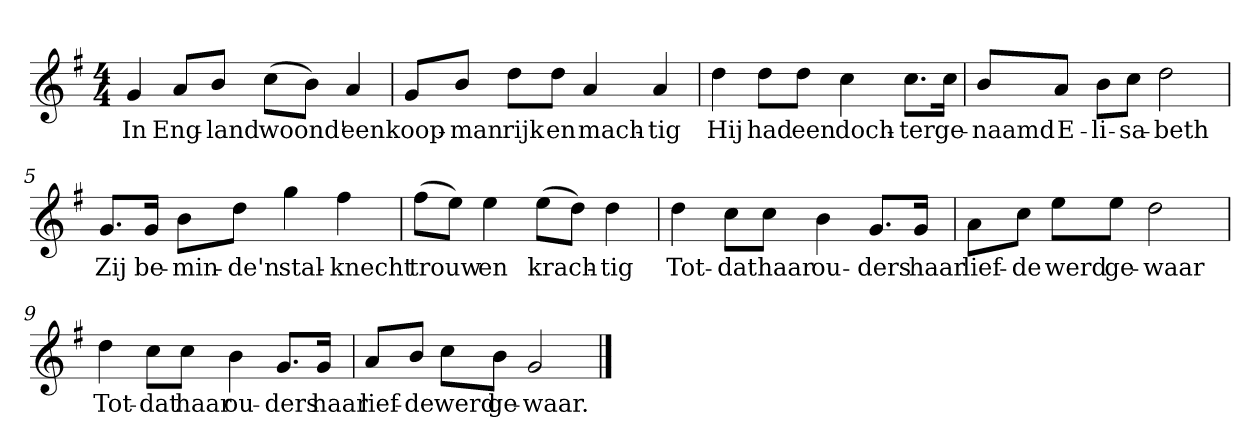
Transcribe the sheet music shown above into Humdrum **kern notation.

**kern	**text
*part1	*part1
*staff1	*staff1
*clefG2	*
*k[f#]	*
*G:	*
*M4/4	*
*MM120	*
=1	=1
4g	In
8a/L	Eng-
8b/J	-land
(8cc\L	woond'
8b\J)	.
4a	een
=2	=2
8g/L	koop-
8b/J	-man
8dd\L	rijk
8dd\J	en
4a	mach-
4a	-tig
=3	=3
4dd	Hij
8dd\L	had
8dd\J	een
4cc	doch-
8.cc\L	-ter
16cc\Jk	ge-
=4	=4
8b/L	-naamd
8a/J	E-
8b\L	-li-
8cc\J	-sa-
2dd	-beth
=5	=5
8.g/L	Zij
16g/Jk	be-
8b\L	-min-
8dd\J	-de'n
4gg	stal-
4ff#	-knecht
=6	=6
(8ff#\L	trouw
8ee\J)	.
4ee	en
(8ee\L	krach-
8dd\J)	.
4dd	-tig
=7	=7
4dd	Tot-
8cc\L	-dat
8cc\J	haar
4b	ou-
8.g/L	-ders
16g/Jk	haar
=8	=8
8a\L	lief-
8cc\J	-de
8ee\L	werd
8ee\J	ge-
2dd	-waar
=9	=9
4dd	Tot-
8cc\L	-dat
8cc\J	haar
4b	ou-
8.g/L	-ders
16g/Jk	haar
=10	=10
8a/L	lief-
8b/J	-de
8cc\L	werd
8b\J	ge-
2g	-waar.
==	==
*-	*-
